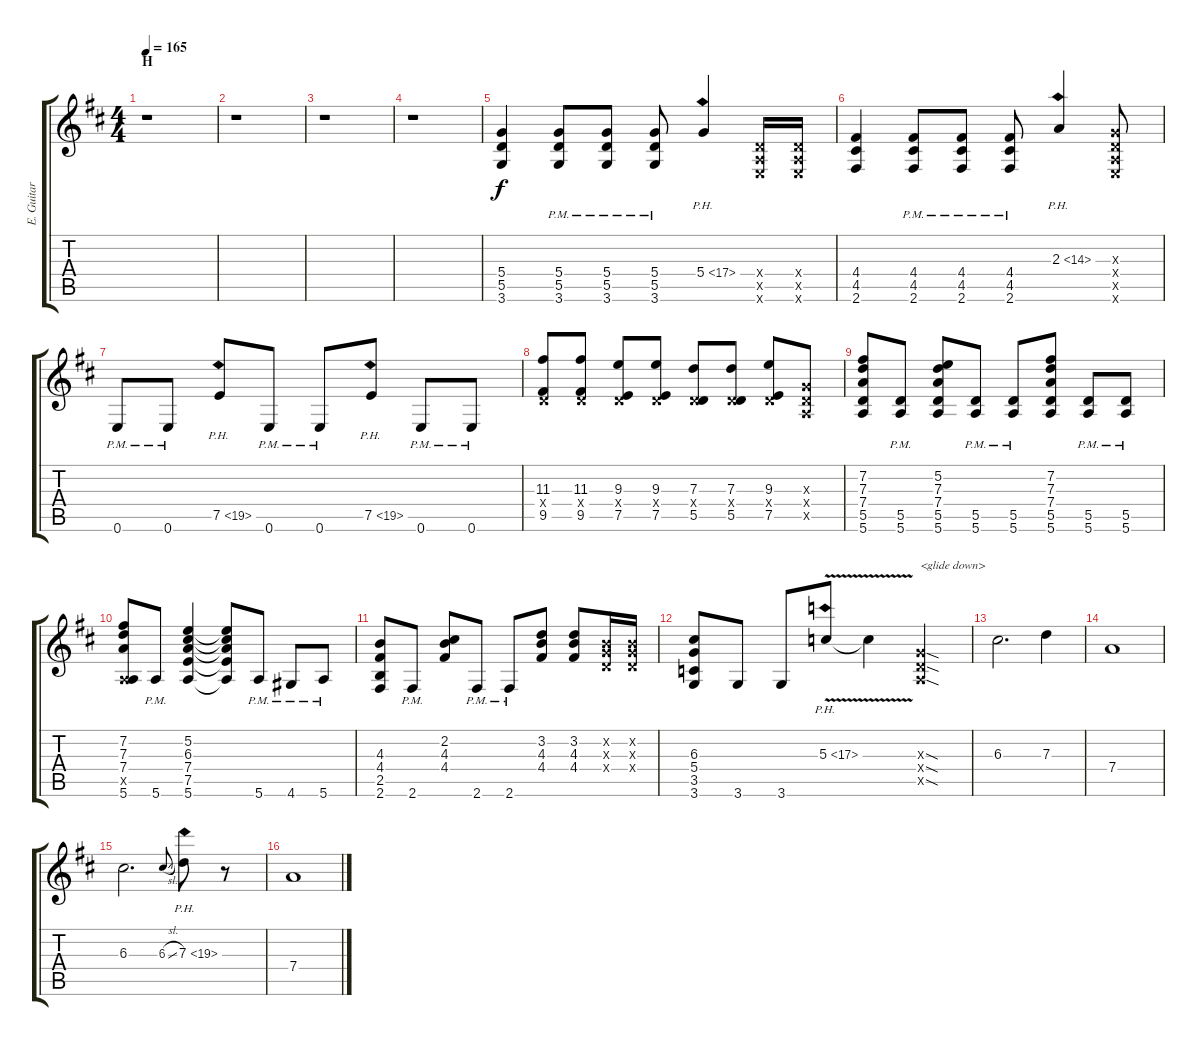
\track ("E. Guitar I" "E. Guitar ") {instrument electricguitarclean}
\staff {score tabs}
\tuning (E4 B3 G3 D3 A2 E2) {hide}
\ts (4 4)
\section ("" "H")
\tempo 165
\clef g2
\ks d
r.1{dy f} |
r.1 |
r.1 |
r.1 |
(5.4 5.5 3.6).4 (5.4{pm} 5.5{pm} 3.6{pm}).8 (5.4{pm} 5.5{pm} 3.6{pm}).8 (5.4{pm} 5.5{pm} 3.6{pm}).8 5.4{ph 12}.4 (0.4{x} 0.5{x} 0.6{x}).16 (0.4{x} 0.5{x} 0.6{x}).16 |
(4.4 4.5 2.6).4 (4.4{pm} 4.5{pm} 2.6{pm}).8 (4.4{pm} 4.5{pm} 2.6{pm}).8 (4.4{pm} 4.5{pm} 2.6{pm}).8 2.3{ph 12}.4 (0.3{x} 0.4{x} 0.5{x} 0.6{x}).8 |
0.6{pm}.8 0.6{pm}.8 7.5{ph 12}.8 0.6{pm}.8 0.6{pm}.8 7.5{ph 12}.8 0.6{pm}.8 0.6{pm}.8 |
(11.3 0.4{x} 9.5).8 (11.3 0.4{x} 9.5).8 (9.3 0.4{x} 7.5).8 (9.3 0.4{x} 7.5).8 (7.3 0.4{x} 5.5).8 (7.3 0.4{x} 5.5).8 (9.3 0.4{x} 7.5).8 (0.3{x} 0.4{x} 0.5{x}).8 |
(7.2 7.3 7.4 5.5 5.6).8 (5.5{pm} 5.6{pm}).8 (5.2 7.3 7.4 5.5 5.6).8 (5.5{pm} 5.6{pm}).8 (5.5{pm} 5.6{pm}).8 (7.2 7.3 7.4 5.5 5.6).8 (5.5{pm} 5.6{pm}).8 (5.5{pm} 5.6{pm}).8 |
(7.2 7.3 7.4 0.5{x} 5.6).8 5.6{pm}.8 (5.2 6.3 7.4 7.5 5.6).4 (5.2{t} 6.3{t} 7.4{t} 7.5{t} 5.6{t}).8 5.6{pm}.8 4.6{pm}.8 5.6{pm}.8 |
(4.3 4.4 2.5 2.6).8 2.6{pm}.8 (2.2 4.3 4.4).8 2.6{pm}.8 2.6{pm}.8 (3.2 4.3 4.4).8 (3.2 4.3 4.4).8 (0.2{x} 0.3{x} 0.4{x}).16 (0.2{x} 0.3{x} 0.4{x}).16 |
(6.3 5.4 3.5 3.6).8 3.6.8 3.6.8 5.3{ph 12 v}.8 5.3{t}.4 (0.3{sod x} 0.4{sod x} 0.5{sod x}).4{txt "<glide down>"} |
6.3.2{d} 7.3.4 |
7.4.1 |
6.3.2{d} 6.3{sl}.8{gr onbeat} 7.3{ph 12}.8 r.8 |
7.4.1
